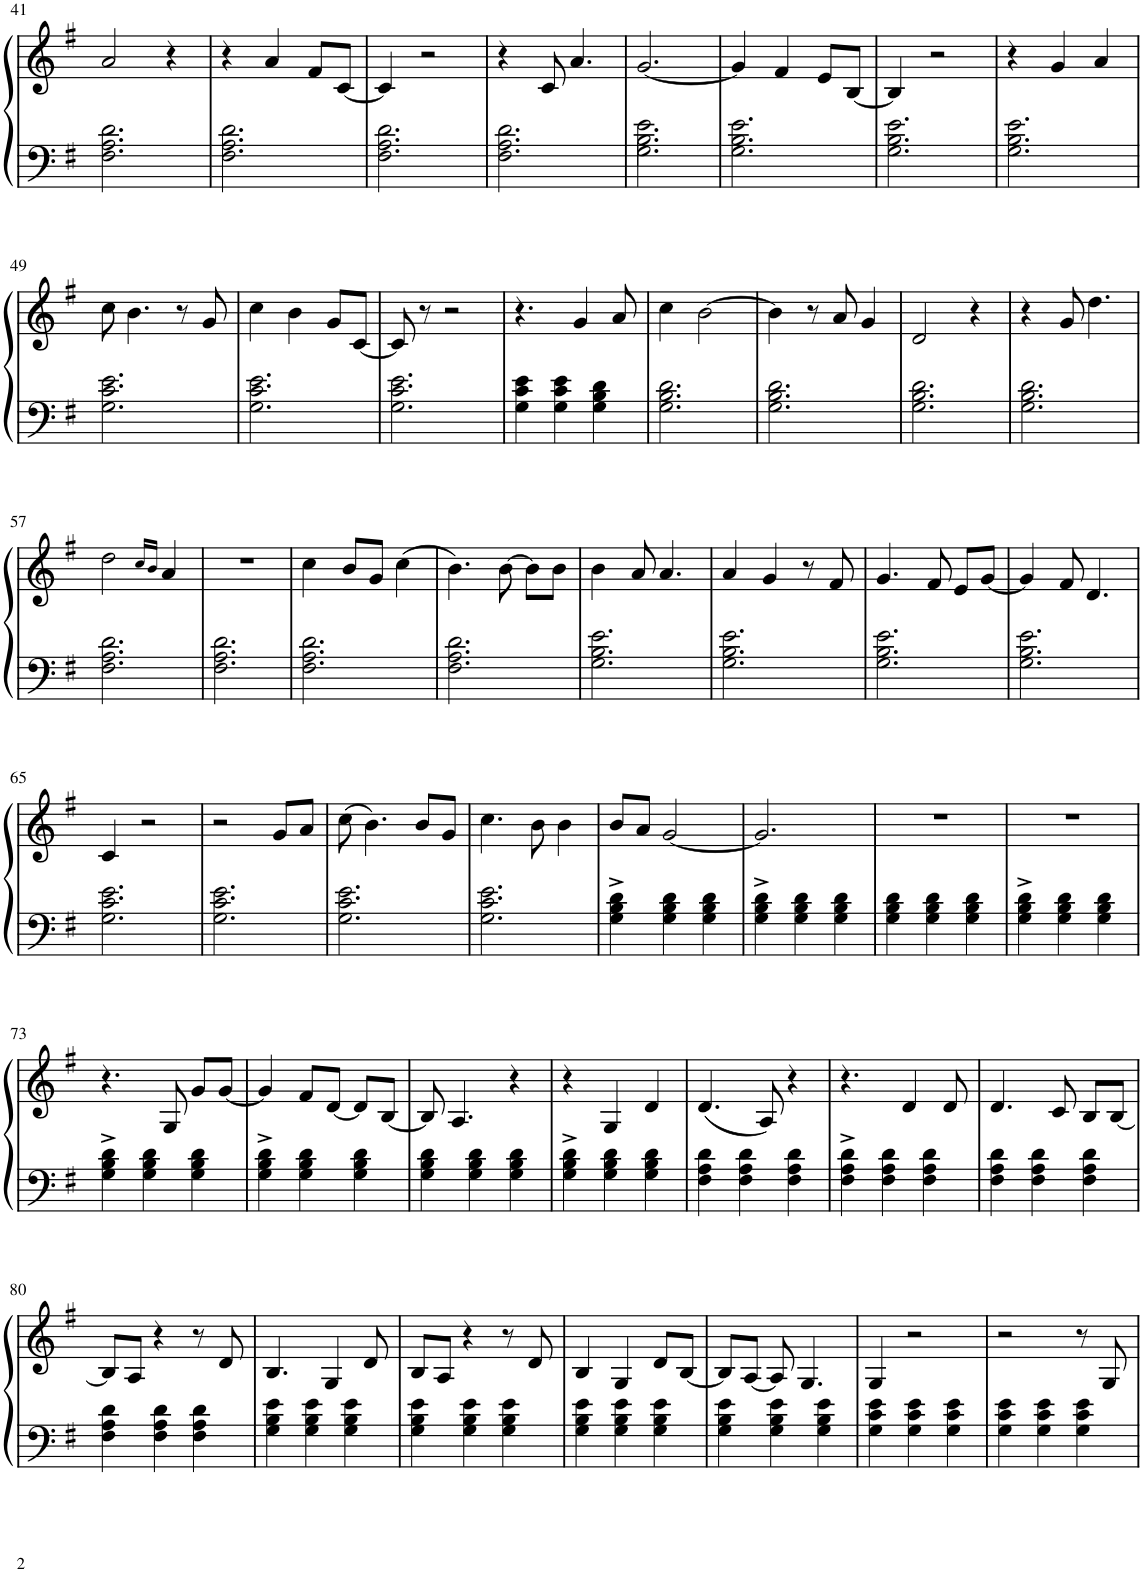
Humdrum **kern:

**kern	**kern
*part1	*part1
*staff2	*staff1
*I"Piano	*
*I'Pno.	*
!!LO:PB:g=z
*clefF4	*clefG2
*k[f#]	*k[f#]
*M3/4	*M3/4
=41	=41
2.F#\ 2.A\ 2.d\	2a/
.	4r
=42	=42
2.F#\ 2.A\ 2.d\	4r
.	4a/
.	8f#/L
.	[8c/J
=43	=43
2.F#\ 2.A\ 2.d\	4c/]
.	2r
=44	=44
2.F#\ 2.A\ 2.d\	4r
.	8c/
.	4.a/
=45	=45
*^	*
2.G\ 2.B\	2.e\	[2.g/
*v	*v	*
=46	=46
2.G\ 2.B\ 2.e\	4g/]
.	4f#/
.	8e/L
.	[8B/J
=47	=47
2.G\ 2.B\ 2.e\	4B/]
.	2r
=48	=48
2.G\ 2.B\ 2.e\	4r
.	4g/
.	4a/
!!LO:LB:g=z
=49	=49
2.G\ 2.c\ 2.e\	8cc\
.	4.b\
.	8r
.	8g/
=50	=50
2.G\ 2.c\ 2.e\	4cc\
.	4b\
.	8g/L
.	[8c/J
=51	=51
2.G\ 2.c\ 2.e\	8c/]
.	8r
.	2r
=52	=52
4G\ 4c\ 4e\	4.r
4G\ 4c\ 4e\	.
.	4g/
4G\ 4B\ 4d\	.
.	8a/
=53	=53
2.G\ 2.B\ 2.d\	4cc\
.	[2b\
=54	=54
2.G\ 2.B\ 2.d\	4b\]
.	8r
.	8a/
.	4g/
=55	=55
2.G\ 2.B\ 2.d\	2d/
.	4r
=56	=56
2.G\ 2.B\ 2.d\	4r
.	8g/
.	4.dd\
!!LO:LB:g=z
=57	=57
2.F#\ 2.A\ 2.d\	2dd\
.	16qcc/LL
.	16qb/JJ
.	4a/
=58	=58
2.F#\ 2.A\ 2.d\	2.r
=59	=59
2.F#\ 2.A\ 2.d\	4cc\
.	8b/L
.	8g/J
.	(4cc\
=60	=60
2.F#\ 2.A\ 2.d\	4.b\)
.	[8b\
.	8b\L]
.	8b\J
=61	=61
2.G\ 2.B\ 2.e\	4b\
.	8a/
.	4.a/
=62	=62
2.G\ 2.B\ 2.e\	4a/
.	4g/
.	8r
.	8f#/
=63	=63
2.G\ 2.B\ 2.e\	4.g/
.	8f#/
.	8e/L
.	[8g/J
=64	=64
2.G\ 2.B\ 2.e\	4g/]
.	8f#/
.	4.d/
!!LO:LB:g=z
=65	=65
2.G\ 2.c\ 2.e\	4c/
.	2r
=66	=66
2.G\ 2.c\ 2.e\	2r
.	8g/L
.	8a/J
=67	=67
2.G\ 2.c\ 2.e\	(8cc\
.	4.b\)
.	8b/L
.	8g/J
=68	=68
2.G\ 2.c\ 2.e\	4.cc\
.	8b\
.	4b\
=69	=69
4G\^ 4B\^ 4d\^	8b/L
.	8a/J
4G\ 4B\ 4d\	[2g/
4G\ 4B\ 4d\	.
=70	=70
4G\^ 4B\^ 4d\^	2.g/]
4G\ 4B\ 4d\	.
4G\ 4B\ 4d\	.
=71	=71
4G\ 4B\ 4d\	2.r
4G\ 4B\ 4d\	.
4G\ 4B\ 4d\	.
=72	=72
4G\^ 4B\^ 4d\^	2.r
4G\ 4B\ 4d\	.
4G\ 4B\ 4d\	.
!!LO:LB:g=z
=73	=73
4G\^ 4B\^ 4d\^	4.r
4G\ 4B\ 4d\	.
.	8G/
4G\ 4B\ 4d\	8g/L
.	[8g/J
=74	=74
4G\^ 4B\^ 4d\^	4g/]
4G\ 4B\ 4d\	8f#/L
.	[8d/J
4G\ 4B\ 4d\	8d/L]
.	[8B/J
=75	=75
4G\ 4B\ 4d\	8B/]
.	4.A/
4G\ 4B\ 4d\	.
4G\ 4B\ 4d\	4r
=76	=76
4G\^ 4B\^ 4d\^	4r
4G\ 4B\ 4d\	4G/
4G\ 4B\ 4d\	4d/
=77	=77
4F#\ 4A\ 4d\	(4.d/
4F#\ 4A\ 4d\	.
.	8A/)
4F#\ 4A\ 4d\	4r
=78	=78
4F#\^ 4A\^ 4d\^	4.r
4F#\ 4A\ 4d\	.
.	4d/
4F#\ 4A\ 4d\	.
.	8d/
=79	=79
4F#\ 4A\ 4d\	4.d/
4F#\ 4A\ 4d\	.
.	8c/
4F#\ 4A\ 4d\	8B/L
.	[8B/J
!!LO:LB:g=z
=80	=80
4F#\ 4A\ 4d\	8B/L]
.	8A/J
4F#\ 4A\ 4d\	4r
4F#\ 4A\ 4d\	8r
.	8d/
=81	=81
4G\ 4B\ 4e\	4.B/
4G\ 4B\ 4e\	.
.	4G/
4G\ 4B\ 4e\	.
.	8d/
=82	=82
4G\ 4B\ 4e\	8B/L
.	8A/J
4G\ 4B\ 4e\	4r
4G\ 4B\ 4e\	8r
.	8d/
=83	=83
4G\ 4B\ 4e\	4B/
4G\ 4B\ 4e\	4G/
4G\ 4B\ 4e\	8d/L
.	[8B/J
=84	=84
4G\ 4B\ 4e\	8B/L]
.	[8A/J
4G\ 4B\ 4e\	8A/]
.	4.G/
4G\ 4B\ 4e\	.
=85	=85
4G\ 4c\ 4e\	4G/
4G\ 4c\ 4e\	2r
4G\ 4c\ 4e\	.
=86	=86
4G\ 4c\ 4e\	2r
4G\ 4c\ 4e\	.
4G\ 4c\ 4e\	8r
.	8G/
=	=
*-	*-
